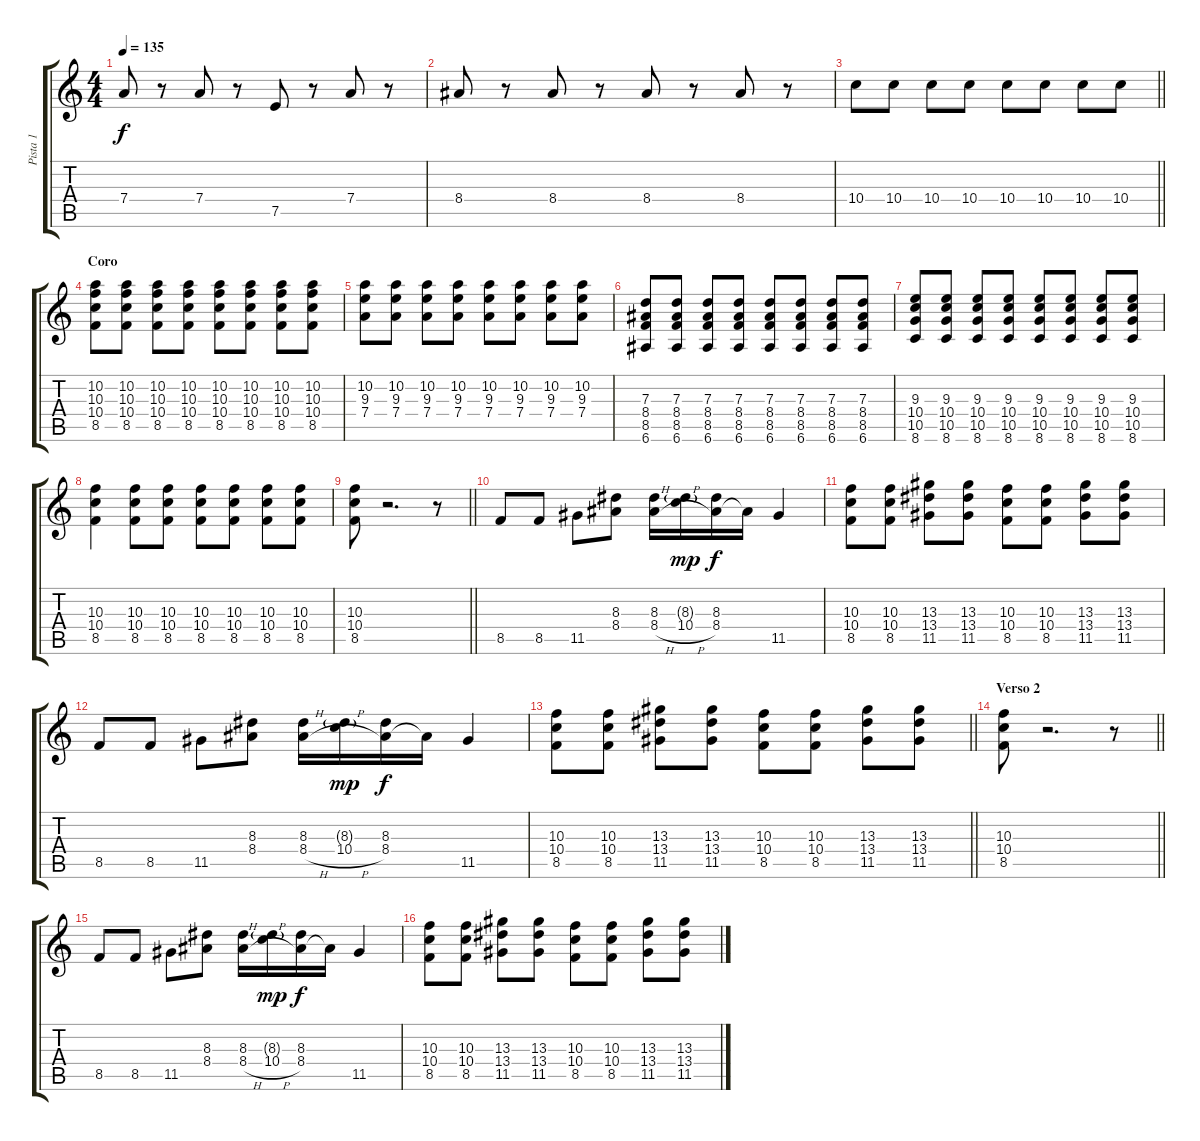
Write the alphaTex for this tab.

\track ("Pista 1" "Pista 1") {instrument distortionguitar}
\staff {score tabs}
\tuning (E4 B3 G3 D3 A2 E2) {hide}
\ts (4 4)
\tempo 135
\clef g2
\ks c
7.4.8{dy f} r.8 7.4.8 r.8 7.5.8 r.8 7.4.8 r.8 |
8.4.8 r.8 8.4.8 r.8 8.4.8 r.8 8.4.8 r.8 |
\barLineRight lightlight
10.4.8 10.4.8 10.4.8 10.4.8 10.4.8 10.4.8 10.4.8 10.4.8 |
\section ("" "Coro")
(10.2 10.3 10.4 8.5).8 (10.2 10.3 10.4 8.5).8 (10.2 10.3 10.4 8.5).8 (10.2 10.3 10.4 8.5).8 (10.2 10.3 10.4 8.5).8 (10.2 10.3 10.4 8.5).8 (10.2 10.3 10.4 8.5).8 (10.2 10.3 10.4 8.5).8 |
(10.2 9.3 7.4).8 (10.2 9.3 7.4).8 (10.2 9.3 7.4).8 (10.2 9.3 7.4).8 (10.2 9.3 7.4).8 (10.2 9.3 7.4).8 (10.2 9.3 7.4).8 (10.2 9.3 7.4).8 |
(7.3 8.4 8.5 6.6).8 (7.3 8.4 8.5 6.6).8 (7.3 8.4 8.5 6.6).8 (7.3 8.4 8.5 6.6).8 (7.3 8.4 8.5 6.6).8 (7.3 8.4 8.5 6.6).8 (7.3 8.4 8.5 6.6).8 (7.3 8.4 8.5 6.6).8 |
(9.3 10.4 10.5 8.6).8 (9.3 10.4 10.5 8.6).8 (9.3 10.4 10.5 8.6).8 (9.3 10.4 10.5 8.6).8 (9.3 10.4 10.5 8.6).8 (9.3 10.4 10.5 8.6).8 (9.3 10.4 10.5 8.6).8 (9.3 10.4 10.5 8.6).8 |
(10.3 10.4 8.5).4 (10.3 10.4 8.5).8 (10.3 10.4 8.5).8 (10.3 10.4 8.5).8 (10.3 10.4 8.5).8 (10.3 10.4 8.5).8 (10.3 10.4 8.5).8 |
\barLineRight lightlight
(10.3 10.4 8.5).8 r.2{d} r.8 |
8.5.8{volume 6} 8.5.8 11.5.8 (8.3 8.4).8 (8.3 8.4{h}).16 (8.3{g} 10.4{h}).16{dy mp} (8.3 8.4).16{dy f} 8.4{t}.16 11.5.4 |
(10.3 10.4 8.5).8 (10.3 10.4 8.5).8 (13.3 13.4 11.5).8 (13.3 13.4 11.5).8 (10.3 10.4 8.5).8 (10.3 10.4 8.5).8 (13.3 13.4 11.5).8 (13.3 13.4 11.5).8 |
8.5.8 8.5.8 11.5.8 (8.3 8.4).8 (8.3 8.4{h}).16 (8.3{g} 10.4{h}).16{dy mp} (8.3 8.4).16{dy f} 8.4{t}.16 11.5.4 |
\barLineRight lightlight
(10.3 10.4 8.5).8 (10.3 10.4 8.5).8 (13.3 13.4 11.5).8 (13.3 13.4 11.5).8 (10.3 10.4 8.5).8 (10.3 10.4 8.5).8 (13.3 13.4 11.5).8 (13.3 13.4 11.5).8 |
\section ("" "Verso 2")
\barLineRight lightlight
(10.3 10.4 8.5).8 r.2{d} r.8 |
8.5.8 8.5.8 11.5.8 (8.3 8.4).8 (8.3 8.4{h}).16 (8.3{g} 10.4{h}).16{dy mp} (8.3 8.4).16{dy f} 8.4{t}.16 11.5.4 |
(10.3 10.4 8.5).8 (10.3 10.4 8.5).8 (13.3 13.4 11.5).8 (13.3 13.4 11.5).8 (10.3 10.4 8.5).8 (10.3 10.4 8.5).8 (13.3 13.4 11.5).8 (13.3 13.4 11.5).8
